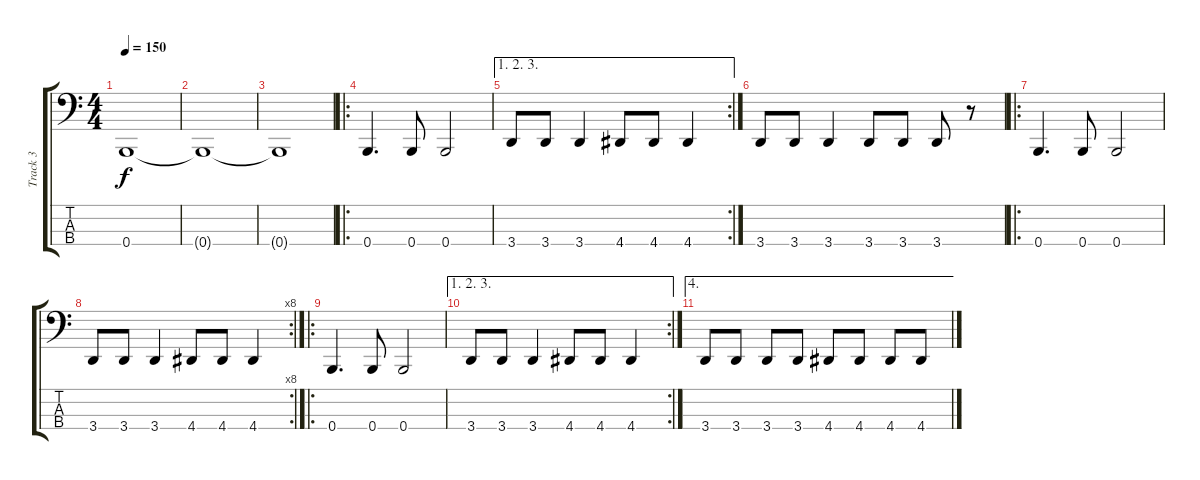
\track ("Track 3" "Track 3") {instrument electricbasspick}
\staff {score tabs}
\tuning (E2 B1 Gb1 B0) {hide}
\ts (4 4)
\tempo 150
\clef f4
\ks c
0.4{t}.1{dy f} |
0.4{t}.1 |
0.4{t}.1 |
\ro
0.4.4{d} 0.4.8 0.4.2 |
\ae (1 2 3)
\rc 2
3.4.8 3.4.8 3.4.4 4.4.8 4.4.8 4.4.4 |
3.4.8 3.4.8 3.4.4 3.4.8 3.4.8 3.4.8 r.8 |
\ro
0.4.4{d} 0.4.8 0.4.2 |
\rc 8
3.4.8 3.4.8 3.4.4 4.4.8 4.4.8 4.4.4 |
\ro
0.4.4{d} 0.4.8 0.4.2 |
\ae (1 2 3)
\rc 2
3.4.8 3.4.8 3.4.4 4.4.8 4.4.8 4.4.4 |
\ae 4
3.4.8 3.4.8 3.4.8 3.4.8 4.4.8 4.4.8 4.4.8 4.4.8
